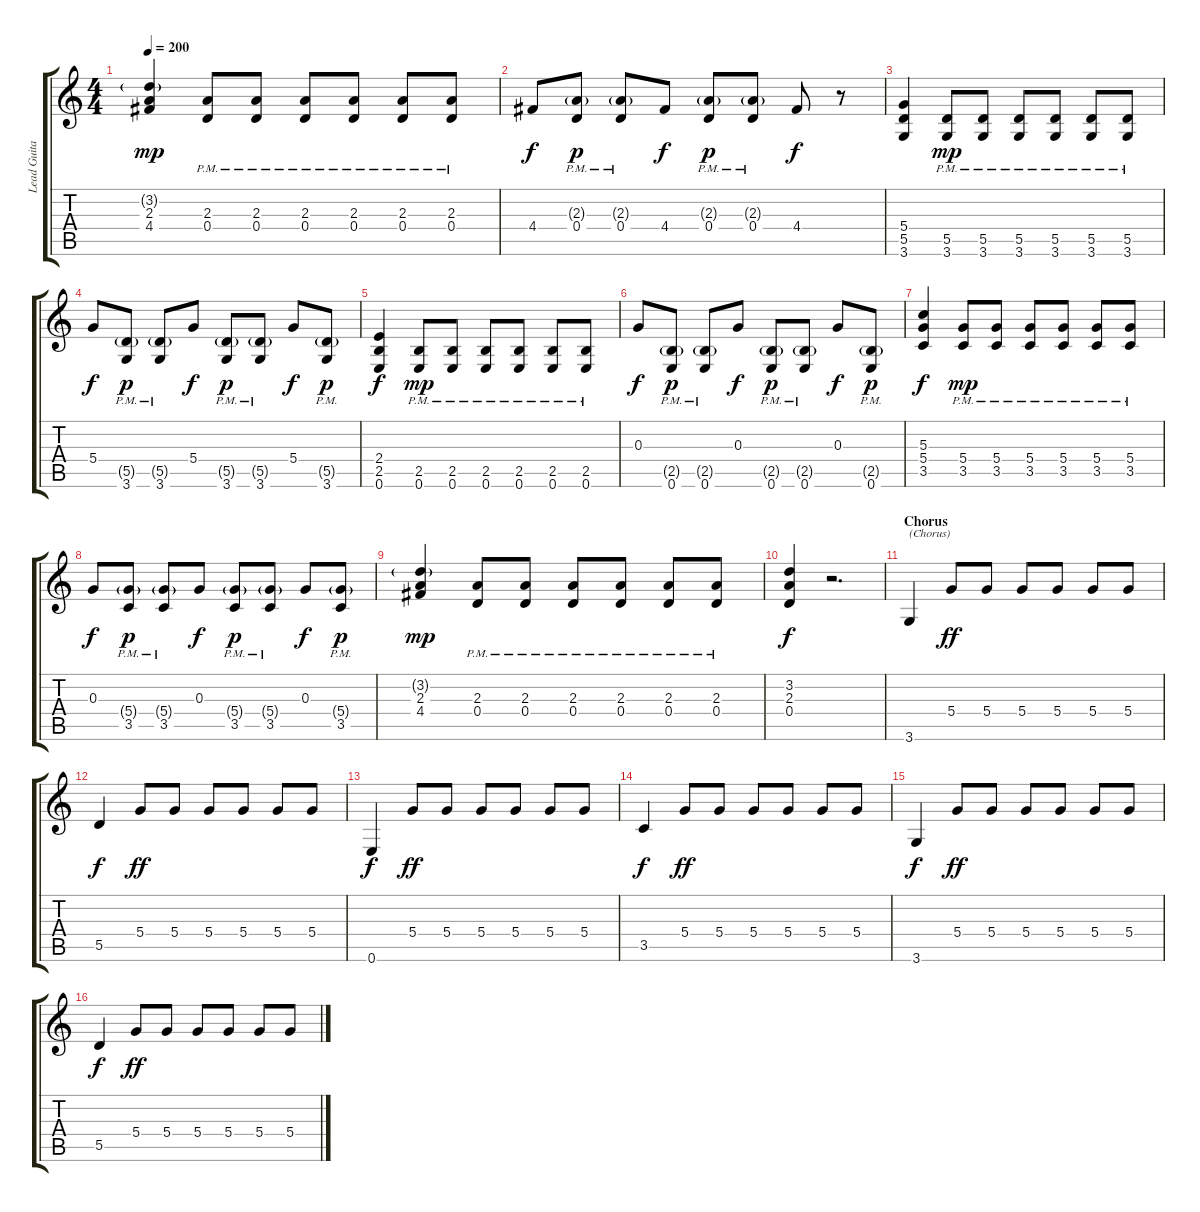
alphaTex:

\track ("Lead Guitar" "Lead Guita") {instrument distortionguitar}
\staff {score tabs}
\tuning (E4 B3 G3 D3 A2 E2) {hide}
\ts (4 4)
\tempo 200
\clef g2
\ks c
(3.2{g} 2.3 4.4).4{dy mp} (2.3{pm} 0.4{pm}).8 (2.3{pm} 0.4{pm}).8 (2.3{pm} 0.4{pm}).8 (2.3{pm} 0.4{pm}).8 (2.3{pm} 0.4{pm}).8 (2.3{pm} 0.4{pm}).8 |
4.4.8{dy f} (2.3{g pm} 0.4{pm}).8{dy p} (2.3{g pm} 0.4{pm}).8 4.4.8{dy f} (2.3{g pm} 0.4{pm}).8{dy p} (2.3{g pm} 0.4{pm}).8 4.4.8{dy f} r.8 |
(5.4 5.5 3.6).4 (5.5{pm} 3.6{pm}).8{dy mp} (5.5{pm} 3.6{pm}).8 (5.5{pm} 3.6{pm}).8 (5.5{pm} 3.6{pm}).8 (5.5{pm} 3.6{pm}).8 (5.5{pm} 3.6{pm}).8 |
5.4.8{dy f} (5.5{g pm} 3.6{pm}).8{dy p} (5.5{g pm} 3.6{pm}).8 5.4.8{dy f} (5.5{g pm} 3.6{pm}).8{dy p} (5.5{g pm} 3.6{pm}).8 5.4.8{dy f} (5.5{g pm} 3.6{pm}).8{dy p} |
(2.4 2.5 0.6).4{dy f} (2.5{pm} 0.6{pm}).8{dy mp} (2.5{pm} 0.6{pm}).8 (2.5{pm} 0.6{pm}).8 (2.5{pm} 0.6{pm}).8 (2.5{pm} 0.6{pm}).8 (2.5{pm} 0.6{pm}).8 |
0.3.8{dy f} (2.5{g pm} 0.6{pm}).8{dy p} (2.5{g pm} 0.6{pm}).8 0.3.8{dy f} (2.5{g pm} 0.6{pm}).8{dy p} (2.5{g pm} 0.6{pm}).8 0.3.8{dy f} (2.5{g pm} 0.6{pm}).8{dy p} |
(5.3 5.4 3.5).4{dy f} (5.4{pm} 3.5{pm}).8{dy mp} (5.4{pm} 3.5{pm}).8 (5.4{pm} 3.5{pm}).8 (5.4{pm} 3.5{pm}).8 (5.4{pm} 3.5{pm}).8 (5.4{pm} 3.5{pm}).8 |
0.3.8{dy f} (5.4{g pm} 3.5{pm}).8{dy p} (5.4{g pm} 3.5{pm}).8 0.3.8{dy f} (5.4{g pm} 3.5{pm}).8{dy p} (5.4{g pm} 3.5{pm}).8 0.3.8{dy f} (5.4{g pm} 3.5{pm}).8{dy p} |
(3.2{g} 2.3 4.4).4{dy mp} (2.3{pm} 0.4{pm}).8 (2.3{pm} 0.4{pm}).8 (2.3{pm} 0.4{pm}).8 (2.3{pm} 0.4{pm}).8 (2.3{pm} 0.4{pm}).8 (2.3{pm} 0.4{pm}).8 |
(3.2 2.3 0.4).4{dy f} r.2{d} |
\section ("" "Chorus")
3.6.4{txt "(Chorus)"} 5.4.8{dy ff} 5.4.8 5.4.8 5.4.8 5.4.8 5.4.8 |
5.5.4{dy f} 5.4.8{dy ff} 5.4.8 5.4.8 5.4.8 5.4.8 5.4.8 |
0.6.4{dy f} 5.4.8{dy ff} 5.4.8 5.4.8 5.4.8 5.4.8 5.4.8 |
3.5.4{dy f} 5.4.8{dy ff} 5.4.8 5.4.8 5.4.8 5.4.8 5.4.8 |
3.6.4{dy f} 5.4.8{dy ff} 5.4.8 5.4.8 5.4.8 5.4.8 5.4.8 |
5.5.4{dy f} 5.4.8{dy ff} 5.4.8 5.4.8 5.4.8 5.4.8 5.4.8
